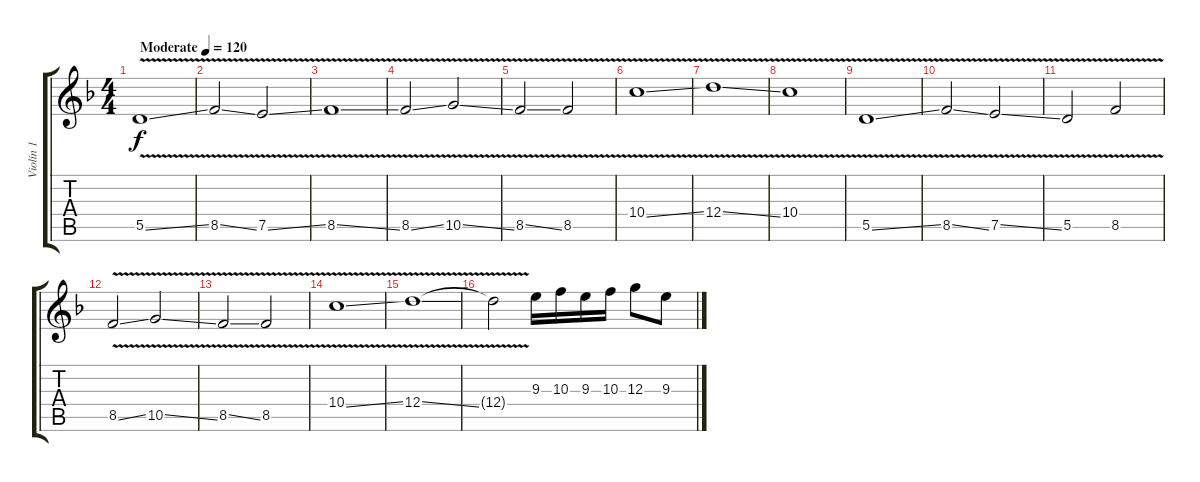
\track ("Violín 1" "Violín 1") {instrument overdrivenguitar}
\staff {score tabs}
\tuning (E4 B3 G3 D3 A2 E2) {hide}
\ts (4 4)
\tempo (120 "Moderate")
\clef g2
\ks f
5.5{v ss}.1{dy f instrument overdrivenguitar} |
8.5{v ss}.2 7.5{v ss}.2 |
8.5{v ss}.1 |
8.5{v ss}.2 10.5{v ss}.2 |
8.5{v ss}.2 8.5{v}.2 |
10.4{v ss}.1 |
12.4{v ss}.1 |
10.4{v}.1 |
5.5{v ss}.1 |
8.5{v ss}.2 7.5{v ss}.2 |
5.5{v}.2 8.5{v}.2 |
8.5{v ss}.2 10.5{v ss}.2 |
8.5{v ss}.2 8.5{v}.2 |
10.4{v ss}.1 |
12.4{v ss}.1 |
12.4{t}.2 9.3.16 10.3.16 9.3.16 10.3.16 12.3.8 9.3.8
